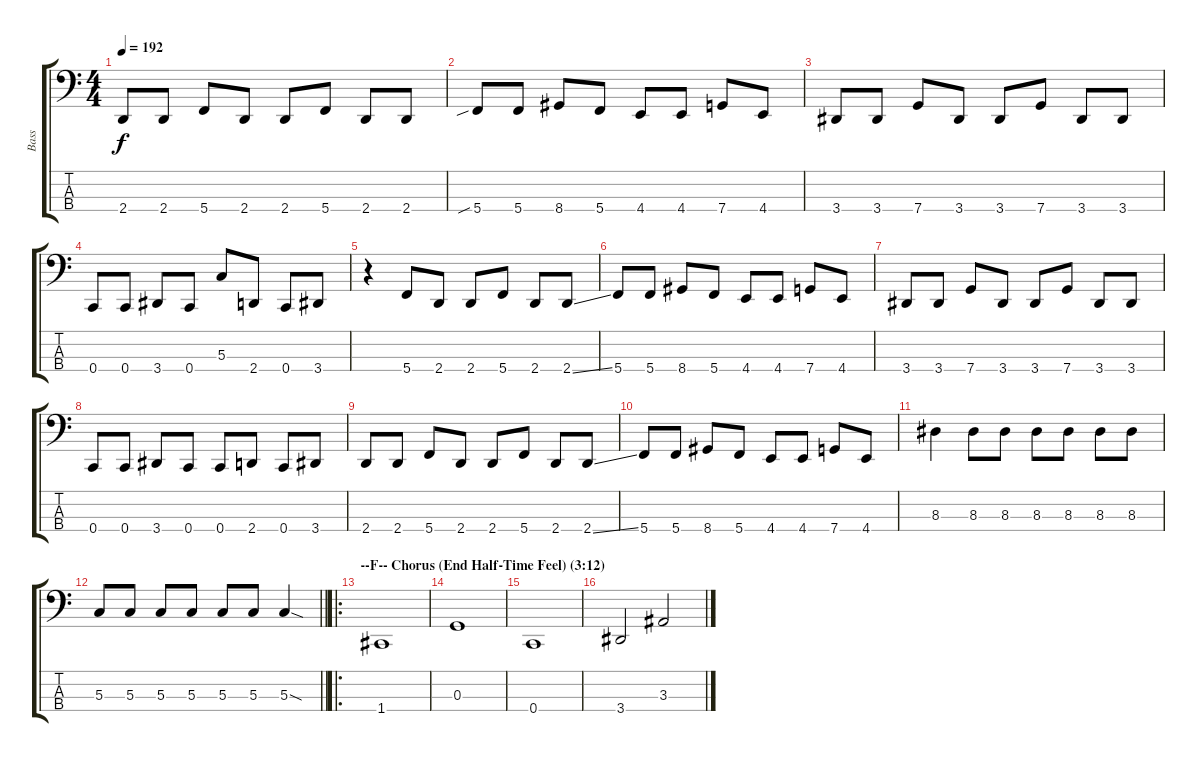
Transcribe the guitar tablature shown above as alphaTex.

\track ("Bass" "Bass") {instrument electricbassfinger}
\staff {score tabs}
\tuning (F2 C2 G1 C1) {hide}
\ts (4 4)
\tempo 192
\clef f4
\ks c
2.4.8{dy f} 2.4.8 5.4.8 2.4.8 2.4.8 5.4.8 2.4.8 2.4.8 |
5.4{sib}.8 5.4.8 8.4.8 5.4.8 4.4.8 4.4.8 7.4.8 4.4.8 |
3.4.8 3.4.8 7.4.8 3.4.8 3.4.8 7.4.8 3.4.8 3.4.8 |
0.4.8 0.4.8 3.4.8 0.4.8 5.3.8 2.4.8 0.4.8 3.4.8 |
r.4 5.4.8 2.4.8 2.4.8 5.4.8 2.4.8 2.4{ss}.8 |
5.4.8 5.4.8 8.4.8 5.4.8 4.4.8 4.4.8 7.4.8 4.4.8 |
3.4.8 3.4.8 7.4.8 3.4.8 3.4.8 7.4.8 3.4.8 3.4.8 |
0.4.8 0.4.8 3.4.8 0.4.8 0.4.8 2.4.8 0.4.8 3.4.8 |
2.4.8 2.4.8 5.4.8 2.4.8 2.4.8 5.4.8 2.4.8 2.4{ss}.8 |
5.4.8 5.4.8 8.4.8 5.4.8 4.4.8 4.4.8 7.4.8 4.4.8 |
8.3.4 8.3.8 8.3.8 8.3.8 8.3.8 8.3.8 8.3.8 |
\barLineRight lightlight
5.3.8 5.3.8 5.3.8 5.3.8 5.3.8 5.3.8 5.3{sod}.4 |
\ro
\section ("" "--F-- Chorus (End Half-Time Feel) (3:12)")
1.4.1 |
0.3.1 |
0.4.1 |
3.4.2 3.3.2
